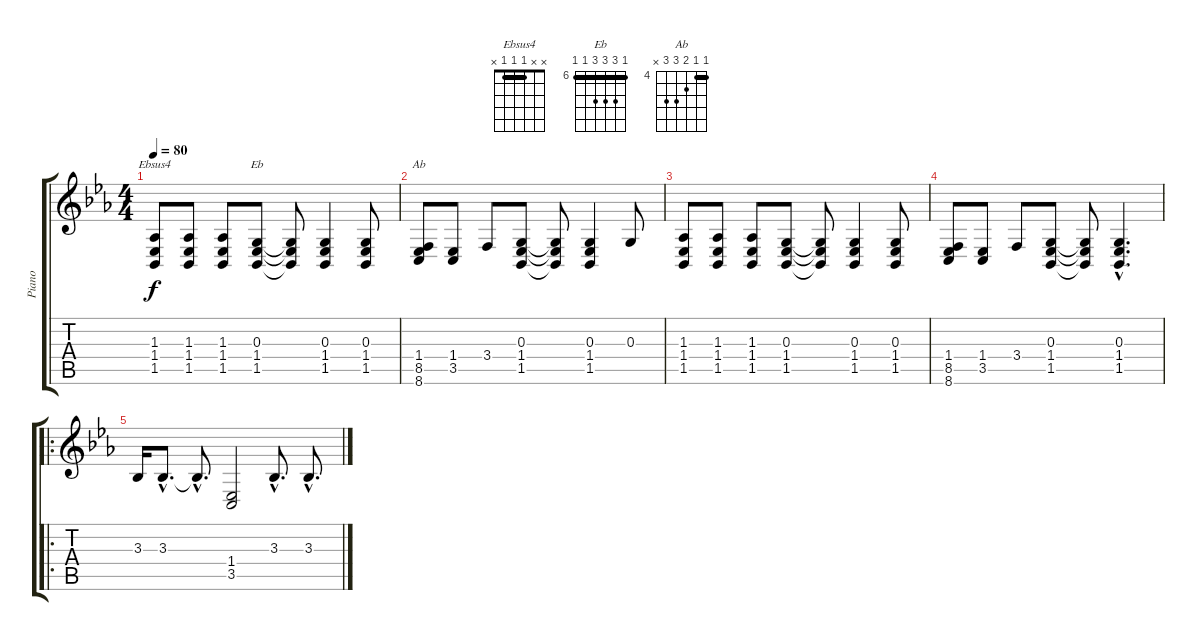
\track ("Piano" "Piano") {instrument acousticgrandpiano}
\staff {score tabs}
\tuning (E4 B3 G3 D3 A2 E2) {hide}
\chord ("Ebsus4" x x 1 1 1 x) {barre 1}
\chord ("Eb" 6 8 8 8 6 6) {firstfret 6 barre 6}
\chord ("Ab" 4 4 5 6 6 x) {firstfret 4 barre 4}
\ts (4 4)
\tempo 80
\clef g2
\ks eb
(1.3 1.4 1.5).8{ch "Ebsus4" dy f instrument acousticgrandpiano} (1.3 1.4 1.5).8 (1.3 1.4 1.5).8 (0.3 1.4 1.5).8{ch "Eb"} (0.3{t} 1.4{t} 1.5{t}).8 (0.3 1.4 1.5).4 (0.3 1.4 1.5).8 |
(1.4 8.5 8.6).8{ch "Ab"} (1.4 3.5).8 3.4.8 (0.3 1.4 1.5).8 (0.3{t} 1.4{t} 1.5{t}).8 (0.3 1.4 1.5).4 0.3.8 |
(1.3 1.4 1.5).8 (1.3 1.4 1.5).8 (1.3 1.4 1.5).8 (0.3 1.4 1.5).8 (0.3{t} 1.4{t} 1.5{t}).8 (0.3 1.4 1.5).4 (0.3 1.4 1.5).8 |
(1.4 8.5 8.6).8 (1.4 3.5).8 3.4.8 (0.3 1.4 1.5).8 (0.3{t} 1.4{t} 1.5{t}).8 (0.3{hac} 1.4{hac} 1.5{hac}).4{d} |
\ro
3.3.16 3.3{hac}.8{d} 3.3{hac t}.8{d} (1.4 3.5).2 3.3{hac}.8{d} 3.3{hac}.8{d}
